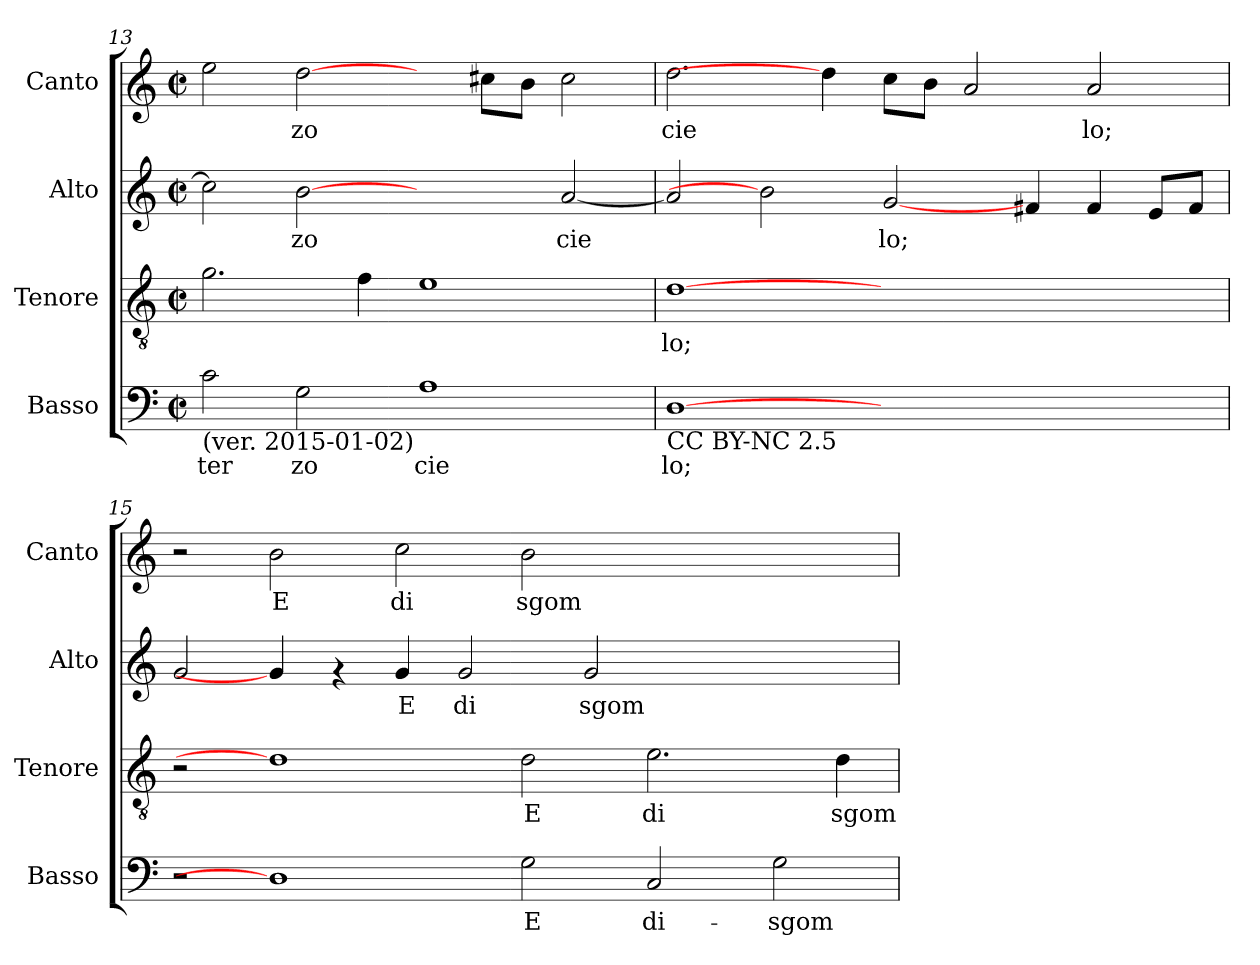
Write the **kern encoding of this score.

**kern	**text	**kern	**text	**kern	**text	**kern	**text
*part4	*part4	*part3	*part3	*part2	*part2	*part1	*part1
*staff4	*staff4	*staff3	*staff3	*staff2	*staff2	*staff1	*staff1
*I"Basso	*	*I"Tenore	*	*I"Alto	*	*I"Canto	*
*I'Basso	*	*I'Tenore	*	*I'Alto	*	*I'Canto	*
*clefF4	*	*clefGv2	*	*clefG2	*	*clefG2	*
*k[]	*	*k[]	*	*k[]	*	*k[]	*
*C:	*	*C:	*	*C:	*	*C:	*
*M2/2	*	*M2/2	*	*M2/2	*	*M2/2	*
*met(c|)	*	*met(c|)	*	*met(c|)	*	*met(c|)	*
=13	=13	=13	=13	=13	=13	=13	=13
!LO:TX:b:t=(ver. 2015-01-02)	!	!	!	!	!	!	!
!	!LO:LY:b:cj	!	!LO:LY:b:cj	!	!LO:LY:b:cj	!	!LO:LY:b:cj
2c\	ter	2.g\	--	2cc\]	.	2ee\	.
!	!LO:LY:b:cj	!	!	!	!LO:LY:b:cj	!	!LO:LY:b:cj
2G\	zo	.	.	[2b	zo	[2dd\	zo
!	!	!	!LO:LY:b:cj	!	!	!	!
.	.	4f\	--	.	.	.	.
!	!LO:LY:b:cj	!	!LO:LY:b:cj	!	!	!	!
1A	cie	1e	--	2ryy	.	4ryy	.
!	!	!	!	!	!	!	!LO:LY:b:cj
.	.	.	.	.	.	8cc#\L	.
!	!	!	!	!	!	!	!LO:LY:b:cj
.	.	.	.	.	.	8b\J	.
!	!	!	!	!	!LO:LY:b:cj	!	!LO:LY:b:cj
.	.	.	.	[<2a/	cie	2cc#\	.
=14	=14	=14	=14	=14	=14	=14	=14
!LO:TX:b:t=CC BY-NC 2.5	!	!	!	!	!	!	!
!	!LO:LY:b:cj	!	!LO:LY:b:cj	!	!LO:LY:b:cj	!	!LO:LY:b:cj
[1D	lo;	[1d	-lo;	2a/]	.	2.dd\	cie
.	.	.	.	2b]	.	.	.
.	.	.	.	.	.	4dd\]	.
!	!	!	!	!	!LO:LY:b:cj	!	!LO:LY:b:cj
1ryy	.	1ryy	.	[2g/	lo;	8cc\L	.
!	!	!	!	!	!	!	!LO:LY:b:cj
.	.	.	.	.	.	8b\J	.
!	!	!	!	!	!	!	!LO:LY:b:cj
.	.	.	.	.	.	2a/	.
!	!	!	!	!	!LO:LY:b:cj	!	!
.	.	.	.	4f#/	.	.	.
!	!	!	!	!	!LO:LY:b:cj	!	!LO:LY:b:cj
.	.	.	.	4f#/	.	2a/	lo;
!	!	!	!	!	!LO:LY:b:cj	!	!
4ryy	.	4ryy	.	8e/L	.	.	.
!	!	!	!	!	!LO:LY:b:cj	!	!
.	.	.	.	8f#/J	.	.	.
!!LO:PB:g=z
=15	=15	=15	=15	=15	=15	=15	=15
!	!	!	!	!	!LO:LY:b:cj	!	!
2r	.	2r	.	2g/	.	2r	.
!	!	!	!	!	!	!	!LO:LY:a:cj
1D]	.	1d]	.	4g/]	.	2b\	E
.	.	.	.	4rf	.	.	.
!	!	!	!	!	!LO:LY:b:cj	!	!LO:LY:a:cj
.	.	.	.	4g/	E	2cc\	di
!	!	!	!	!	!LO:LY:b:cj	!	!
.	.	.	.	2g/	di	.	.
!	!LO:LY:b:cj	!	!LO:LY:b:cj	!	!	!	!LO:LY:a:cj
2G\	E	2d\	E	.	.	2b\	sgom
!	!	!	!	!	!LO:LY:b:cj	!	!
.	.	.	.	2g/	sgom	.	.
!	!LO:LY:b:cj	!	!LO:LY:b:cj	!	!	!	!
2C/	di-	2.e\	di	.	.	1ryy	.
.	.	.	.	2.ryy	.	.	.
!	!LO:LY:b:cj	!	!	!	!	!	!
2G\	-sgom-	.	.	.	.	.	.
!	!	!	!LO:LY:b:cj	!	!	!	!
.	.	4d\	sgom	.	.	.	.
=	=	=	=	=	=	=	=
*-	*-	*-	*-	*-	*-	*-	*-
